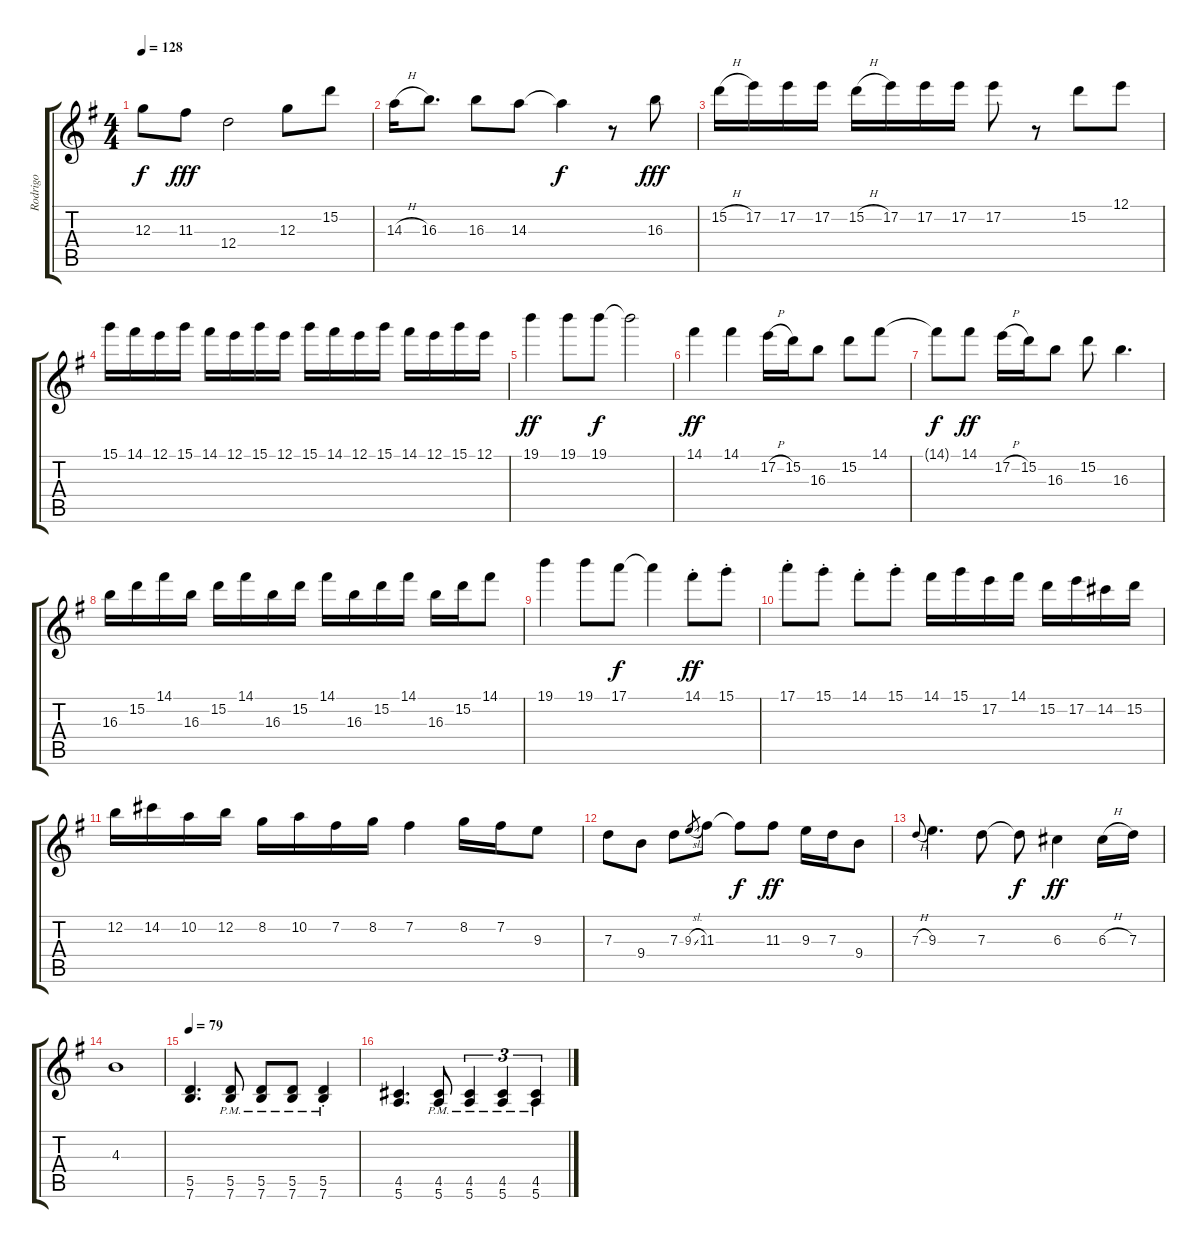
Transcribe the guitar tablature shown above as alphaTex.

\track ("Rodrigo" "Rodrigo") {instrument acousticguitarnylon}
\staff {score tabs}
\tuning (E4 B3 G3 D3 A2 E2) {hide}
\ts (4 4)
\tempo 128
\clef g2
\ks eminor
12.3{t}.8{dy f} 11.3.8{dy fff} 12.4.2 12.3.8 15.2.8 |
14.3{h}.16 16.3.8{d} 16.3.8 14.3.8 14.3{t}.4{dy f} r.8 16.3.8{dy fff} |
15.2{h}.16 17.2.16 17.2.16 17.2.16 15.2{h}.16 17.2.16 17.2.16 17.2.16 17.2.8 r.8 15.2.8 12.1.8 |
15.1.16 14.1.16 12.1.16 15.1.16 14.1.16 12.1.16 15.1.16 12.1.16 15.1.16 14.1.16 12.1.16 15.1.16 14.1.16 12.1.16 15.1.16 12.1.16 |
19.1.4{dy ff} 19.1.8 19.1.8{dy f} 19.1{t}.2 |
14.1.4{dy ff} 14.1.4 17.2{h}.16 15.2.16 16.3.8 15.2.8 14.1.8 |
14.1{t}.8{dy f} 14.1.8{dy ff} 17.2{h}.16 15.2.16 16.3.8 15.2.8 16.3.4{d} |
16.3.16 15.2.16 14.1.16 16.3.16 15.2.16 14.1.16 16.3.16 15.2.16 14.1.16 16.3.16 15.2.16 14.1.16 16.3.16 15.2.16 14.1.8 |
19.1.4 19.1.8 17.1.8{dy f} 17.1{t}.4 14.1{st}.8{dy ff} 15.1{st}.8 |
17.1{st}.8 15.1{st}.8 14.1{st}.8 15.1{st}.8 14.1.16 15.1.16 17.2.16 14.1.16 15.2.16 17.2.16 14.2.16 15.2.16 |
12.2.16 14.2.16 10.2.16 12.2.16 8.2.16 10.2.16 7.2.16 8.2.16 7.2.4 8.2.16 7.2.16 9.3.8 |
7.3.8 9.4.8 7.3.8 9.3{sl}.8{gr} 11.3.8 11.3{t}.8{dy f} 11.3.8{dy ff} 9.3.16 7.3.16 9.4.8 |
7.3{h}.8{gr onbeat} 9.3.4{d} 7.3.8 7.3{t}.8{dy f} 6.3.4{dy ff} 6.3{h}.16 7.3.16 |
4.3.1 |
\tempo 79
(5.5 7.6).4{d} (5.5{pm} 7.6{pm}).8 (5.5{pm} 7.6{pm}).8 (5.5{pm} 7.6{pm}).8 (5.5{pm st} 7.6{pm st}).4 |
(4.5 5.6).4{d} (4.5{pm} 5.6{pm}).8 (4.5{pm} 5.6{pm}).4{tu (3 2)} (4.5{pm} 5.6{pm}).4{tu (3 2)} (4.5{pm} 5.6{pm}).4{tu (3 2)}
